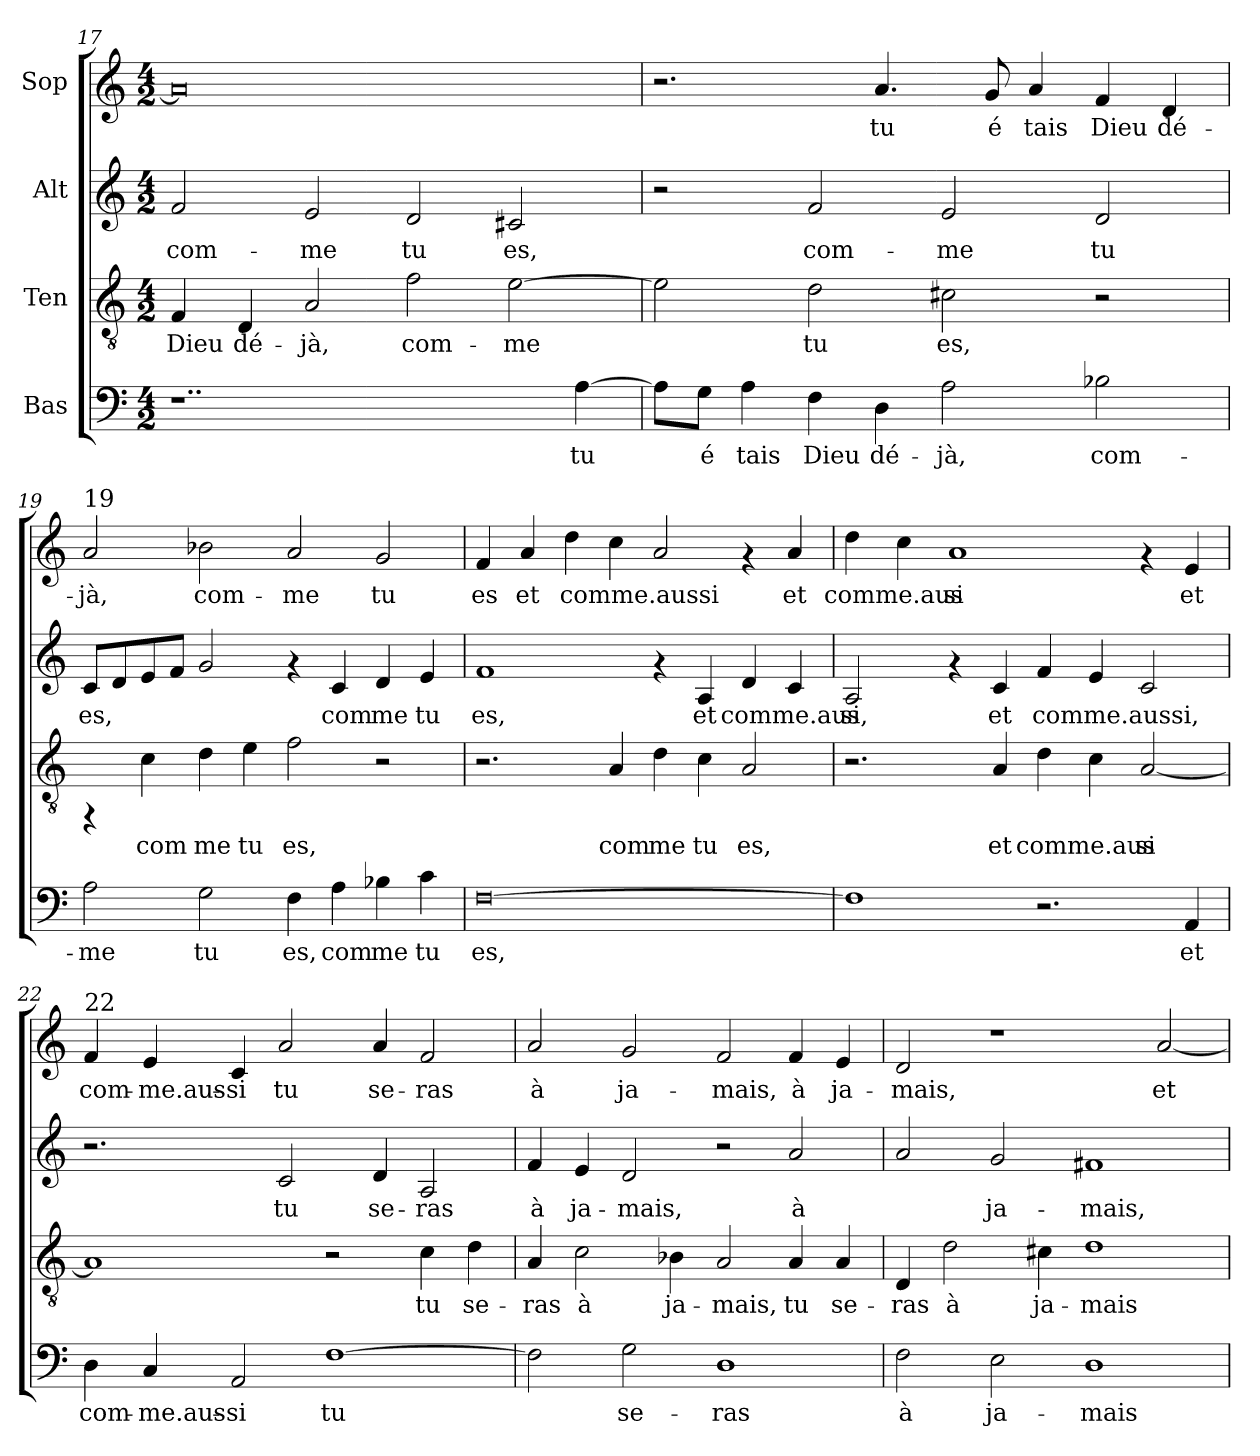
**kern	**text	**kern	**text	**kern	**text	**kern	**text
*part4	*part4	*part3	*part3	*part2	*part2	*part1	*part1
*staff4	*staff4	*staff3	*staff3	*staff2	*staff2	*staff1	*staff1
*I"Bas	*	*I"Ten	*	*I"Alt	*	*I"Sop	*
*clefF4	*	*clefGv2	*	*clefG2	*	*clefG2	*
*k[]	*	*k[]	*	*k[]	*	*k[]	*
*C:	*	*C:	*	*C:	*	*C:	*
*M4/2	*	*M4/2	*	*M4/2	*	*M4/2	*
=17	=17	=17	=17	=17	=17	=17	=17
!	!	!	!LO:LY:b:cj	!	!LO:LY:b:cj	!	!LO:LY:b:cj
1..r	.	4F/	Dieu	2f/	com-	0a]	.
!	!	!	!LO:LY:b:cj	!	!	!	!
.	.	4D/	dé-	.	.	.	.
!	!	!	!LO:LY:b:cj	!	!LO:LY:b:cj	!	!
.	.	2A/	-jà,	2e/	-me	.	.
!	!	!	!LO:LY:b:cj	!	!LO:LY:b:cj	!	!
.	.	2f\	com-	2d/	tu	.	.
!	!	!	!LO:LY:b:cj	!	!LO:LY:b:cj	!	!
.	.	[>2e\	-me	2c#X/	es,	.	.
!	!LO:LY:b:cj	!	!	!	!	!	!
[>4A\	tu	.	.	.	.	.	.
=18	=18	=18	=18	=18	=18	=18	=18
!	!LO:LY:b:cj	!	!LO:LY:b:cj	!	!	!	!
8A\L]	.	2e\]	.	2r	.	2.r	.
!	!LO:LY:b:cj	!	!	!	!	!	!
8G\J	é	.	.	.	.	.	.
!	!LO:LY:b:cj	!	!	!	!	!	!
4A\	tais	.	.	.	.	.	.
!	!LO:LY:b:cj	!	!LO:LY:b:cj	!	!LO:LY:b:cj	!	!
4F\	Dieu	2d\	tu	2f/	com-	.	.
!	!LO:LY:b:cj	!	!	!	!	!	!LO:LY:b:cj
4D\	dé-	.	.	.	.	4.a/	tu
!	!LO:LY:b:cj	!	!LO:LY:b:cj	!	!LO:LY:b:cj	!	!
2A\	-jà,	2c#X\	es,	2e/	-me	.	.
!	!	!	!	!	!	!	!LO:LY:b:cj
.	.	.	.	.	.	8g/	é
!	!	!	!	!	!	!	!LO:LY:b:cj
.	.	.	.	.	.	4a/	tais
!	!LO:LY:b:cj	!	!	!	!LO:LY:b:cj	!	!LO:LY:b:cj
2B-X\	com-	2r	.	2d/	tu	4f/	Dieu
!	!	!	!	!	!	!	!LO:LY:b:cj
.	.	.	.	.	.	4d/	dé-
!!LO:LB:g=z
=19	=19	=19	=19	=19	=19	=19	=19
!	!	!	!	!	!	!LO:TX:a:t=19	!
!	!LO:LY:b:cj	!	!	!	!LO:LY:b:cj	!	!LO:LY:b:cj
2A\	-me	4rFF	.	8c/L	es,-	2a/	-jà,
!	!	!	!	!	!LO:LY:b:cj	!	!
.	.	.	.	8d/	--	.	.
!	!	!	!LO:LY:b:cj	!	!LO:LY:b:cj	!	!
.	.	4c\	com	8e/	--	.	.
!	!	!	!	!	!LO:LY:b:cj	!	!
.	.	.	.	8f/J	--	.	.
!	!LO:LY:b:cj	!	!LO:LY:b:cj	!	!LO:LY:b:cj	!	!LO:LY:b:cj
2G\	tu	4d\	me	2g/	--	2b-X\	com-
!	!	!	!LO:LY:b:cj	!	!	!	!
.	.	4e\	tu	.	.	.	.
!	!LO:LY:b:cj	!	!LO:LY:b:cj	!	!	!	!LO:LY:b:cj
4F\	es,	2f\	es,	4rf	.	2a/	-me
!	!LO:LY:b:cj	!	!	!	!LO:LY:b:cj	!	!
4A\	com	.	.	4c/	-com	.	.
!	!LO:LY:b:cj	!	!	!	!LO:LY:b:cj	!	!LO:LY:b:cj
4B-X\	me	2r	.	4d/	me	2g/	tu
!	!LO:LY:b:cj	!	!	!	!LO:LY:b:cj	!	!
4c\	tu	.	.	4e/	tu	.	.
=20	=20	=20	=20	=20	=20	=20	=20
!	!LO:LY:b:cj	!	!	!	!LO:LY:b:cj	!	!LO:LY:b:cj
[>0F	es,	2.r	.	1f	es,	4f/	es
!	!	!	!	!	!	!	!LO:LY:b:cj
.	.	.	.	.	.	4a/	et
!	!	!	!	!	!	!	!LO:LY:b:cj
.	.	.	.	.	.	4dd\	comme.aussi
!	!	!	!LO:LY:b:cj	!	!	!	!LO:LY:b:cj
.	.	4A/	com	.	.	4cc\	.
!	!	!	!LO:LY:b:cj	!	!	!	!LO:LY:b:cj
.	.	4d\	me	4rf	.	2a/	.
!	!	!	!LO:LY:b:cj	!	!LO:LY:b:cj	!	!
.	.	4c\	tu	4A/	et	.	.
!	!	!	!LO:LY:b:cj	!	!LO:LY:b:cj	!	!
.	.	2A/	es,	4d/	comme.aus	4rf	.
!	!	!	!	!	!LO:LY:b:cj	!	!LO:LY:b:cj
.	.	.	.	4c/	.	4a/	et
=21	=21	=21	=21	=21	=21	=21	=21
!	!LO:LY:b:cj	!	!	!	!LO:LY:b:cj	!	!LO:LY:b:cj
1F]	.	2.r	.	2A/	si,	4dd\	comme.aus
!	!	!	!	!	!	!	!LO:LY:b:cj
.	.	.	.	.	.	4cc\	.
!	!	!	!	!	!	!	!LO:LY:b:cj
.	.	.	.	4rf	.	1a	si
!	!	!	!LO:LY:b:cj	!	!LO:LY:b:cj	!	!
.	.	4A/	et	4c/	et	.	.
!	!	!	!LO:LY:b:cj	!	!LO:LY:b:cj	!	!
2.r	.	4d\	comme.aus	4f/	comme.aussi,	.	.
!	!	!	!LO:LY:b:cj	!	!LO:LY:b:cj	!	!
.	.	4c\	.	4e/	.	.	.
!	!	!	!LO:LY:b:cj	!	!LO:LY:b:cj	!	!
.	.	[<2A/	si	2c/	.	4rf	.
!	!LO:LY:b:cj	!	!	!	!	!	!LO:LY:b:cj
4AA/	et	.	.	.	.	4e/	et
!!LO:PB:g=z
=22	=22	=22	=22	=22	=22	=22	=22
!	!	!	!	!	!	!LO:TX:a:t=22	!
!	!LO:LY:b:cj	!	!LO:LY:b:cj	!	!	!	!LO:LY:b:cj
4D\	com-	1A]	.	2.r	.	4f/	com-
!	!LO:LY:b:cj	!	!	!	!	!	!LO:LY:b:cj
4C/	-me.aus-	.	.	.	.	4e/	-me.aus-
!	!LO:LY:b:cj	!	!	!	!	!	!LO:LY:b:cj
2AA/	-si	.	.	.	.	4c/	-si
!	!	!	!	!	!LO:LY:b:cj	!	!LO:LY:b:cj
.	.	.	.	2c/	tu	2a/	tu
!	!LO:LY:b:cj	!	!	!	!	!	!
[>1F	tu	2r	.	.	.	.	.
!	!	!	!	!	!LO:LY:b:cj	!	!LO:LY:b:cj
.	.	.	.	4d/	se-	4a/	se-
!	!	!	!LO:LY:b:cj	!	!LO:LY:b:cj	!	!LO:LY:b:cj
.	.	4c\	tu	2A/	-ras	2f/	-ras
!	!	!	!LO:LY:b:cj	!	!	!	!
.	.	4d\	se-	.	.	.	.
=23	=23	=23	=23	=23	=23	=23	=23
!	!LO:LY:b:cj	!	!LO:LY:b:cj	!	!LO:LY:b:cj	!	!LO:LY:b:cj
2F\]	.	4A/	-ras	4f/	à	2a/	à
!	!	!	!LO:LY:b:cj	!	!LO:LY:b:cj	!	!
.	.	2c\	à	4e/	ja-	.	.
!	!LO:LY:b:cj	!	!	!	!LO:LY:b:cj	!	!LO:LY:b:cj
2G\	se-	.	.	2d/	-mais,	2g/	ja-
!	!	!	!LO:LY:b:cj	!	!	!	!
.	.	4B-X\	ja-	.	.	.	.
!	!LO:LY:b:cj	!	!LO:LY:b:cj	!	!	!	!LO:LY:b:cj
1D	-ras	2A/	-mais,	2r	.	2f/	-mais,
!	!	!	!LO:LY:b:cj	!	!LO:LY:b:cj	!	!LO:LY:b:cj
.	.	4A/	tu	2a/	à-	4f/	à
!	!	!	!LO:LY:b:cj	!	!	!	!LO:LY:b:cj
.	.	4A/	se-	.	.	4e/	ja-
=24	=24	=24	=24	=24	=24	=24	=24
!	!LO:LY:b:cj	!	!LO:LY:b:cj	!	!LO:LY:b:cj	!	!LO:LY:b:cj
2F\	à	4D/	-ras	2a/	--	2d/	-mais,
!	!	!	!LO:LY:b:cj	!	!	!	!
.	.	2d\	à	.	.	.	.
!	!LO:LY:b:cj	!	!	!	!LO:LY:b:cj	!	!
2E\	ja-	.	.	2g/	-ja-	1r	.
!	!	!	!LO:LY:b:cj	!	!	!	!
.	.	4c#X\	ja-	.	.	.	.
!	!LO:LY:b:cj	!	!LO:LY:b:cj	!	!LO:LY:b:cj	!	!
1D	-mais	1d	-mais	1f#X	-mais,	.	.
!	!	!	!	!	!	!	!LO:LY:b:cj
.	.	.	.	.	.	[>2a/	et
=	=	=	=	=	=	=	=
*-	*-	*-	*-	*-	*-	*-	*-
